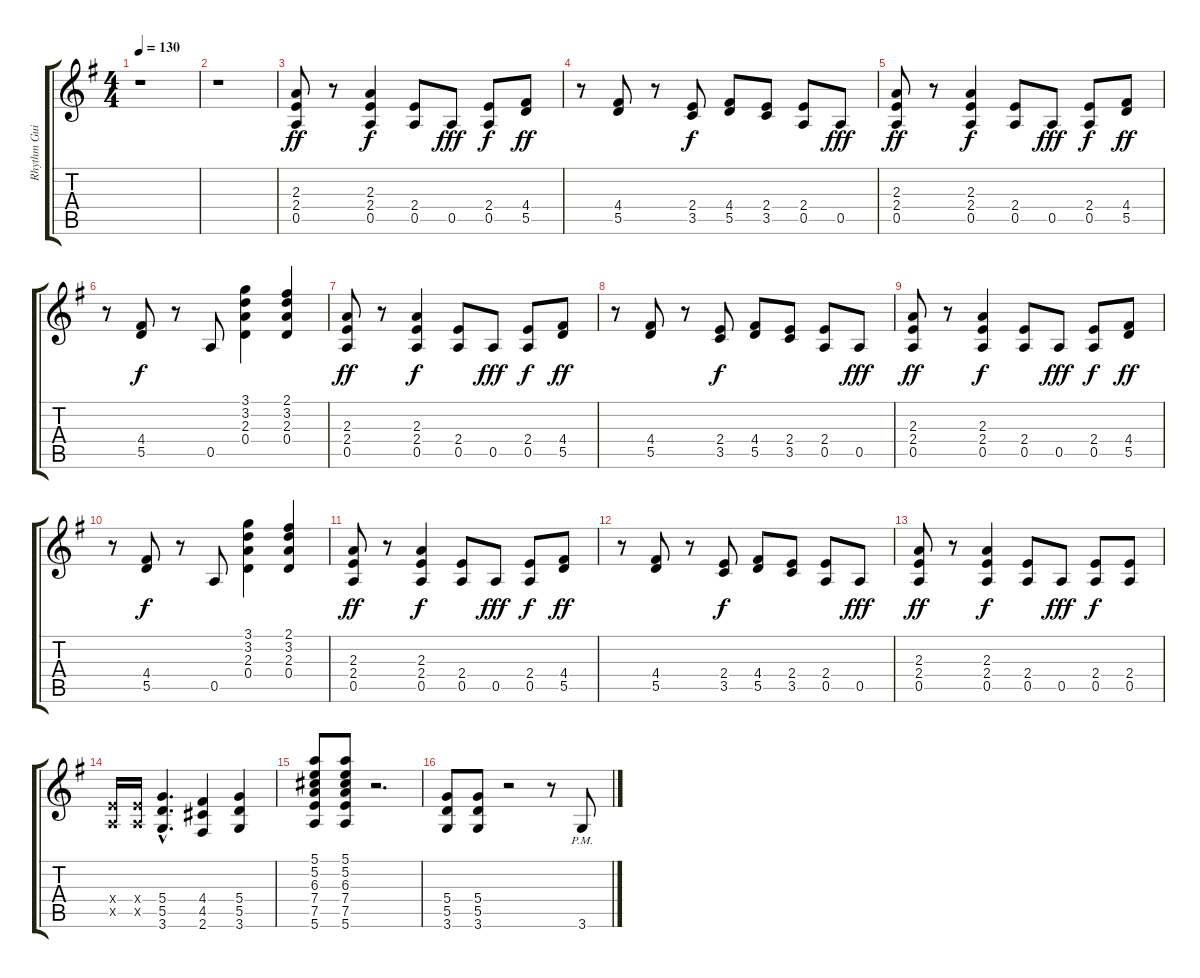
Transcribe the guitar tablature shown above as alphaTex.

\track ("Rhythm Guitar" "Rhythm Gui") {instrument distortionguitar}
\staff {score tabs}
\tuning (E4 B3 G3 D3 A2 E2) {hide}
\ts (4 4)
\tempo 130
\clef g2
\ks g
r.1{dy ff instrument distortionguitar} |
r.1 |
(2.3 2.4 0.5).8 r.8 (2.3 2.4 0.5).4{dy f} (2.4 0.5).8 0.5.8{dy fff} (2.4 0.5).8{dy f} (4.4 5.5).8{dy ff} |
r.8 (4.4 5.5).8 r.8 (2.4 3.5).8{dy f} (4.4 5.5).8 (2.4 3.5).8 (2.4 0.5).8 0.5.8{dy fff} |
(2.3 2.4 0.5).8{dy ff} r.8 (2.3 2.4 0.5).4{dy f} (2.4 0.5).8 0.5.8{dy fff} (2.4 0.5).8{dy f} (4.4 5.5).8{dy ff} |
r.8 (4.4 5.5).8{dy f} r.8 0.5.8 (3.1 3.2 2.3 0.4).4 (2.1 3.2 2.3 0.4).4 |
(2.3 2.4 0.5).8{dy ff} r.8 (2.3 2.4 0.5).4{dy f} (2.4 0.5).8 0.5.8{dy fff} (2.4 0.5).8{dy f} (4.4 5.5).8{dy ff} |
r.8 (4.4 5.5).8 r.8 (2.4 3.5).8{dy f} (4.4 5.5).8 (2.4 3.5).8 (2.4 0.5).8 0.5.8{dy fff} |
(2.3 2.4 0.5).8{dy ff} r.8 (2.3 2.4 0.5).4{dy f} (2.4 0.5).8 0.5.8{dy fff} (2.4 0.5).8{dy f} (4.4 5.5).8{dy ff} |
r.8 (4.4 5.5).8{dy f} r.8 0.5.8 (3.1 3.2 2.3 0.4).4 (2.1 3.2 2.3 0.4).4 |
(2.3 2.4 0.5).8{dy ff} r.8 (2.3 2.4 0.5).4{dy f} (2.4 0.5).8 0.5.8{dy fff} (2.4 0.5).8{dy f} (4.4 5.5).8{dy ff} |
r.8 (4.4 5.5).8 r.8 (2.4 3.5).8{dy f} (4.4 5.5).8 (2.4 3.5).8 (2.4 0.5).8 0.5.8{dy fff} |
(2.3 2.4 0.5).8{dy ff} r.8 (2.3 2.4 0.5).4{dy f} (2.4 0.5).8 0.5.8{dy fff} (2.4 0.5).8{dy f} (2.4 0.5).8 |
(2.4{x} 0.5{x}).16 (2.4{x} 0.5{x}).16 (5.4{hac} 5.5{hac} 3.6{hac}).4{d} (4.4 4.5 2.6).4 (5.4 5.5 3.6).4 |
(5.1 5.2 6.3 7.4 7.5 5.6).8 (5.1 5.2 6.3 7.4 7.5 5.6).8 r.2{d} |
(5.4 5.5 3.6).8 (5.4 5.5 3.6).8 r.2 r.8 3.6{pm}.8
